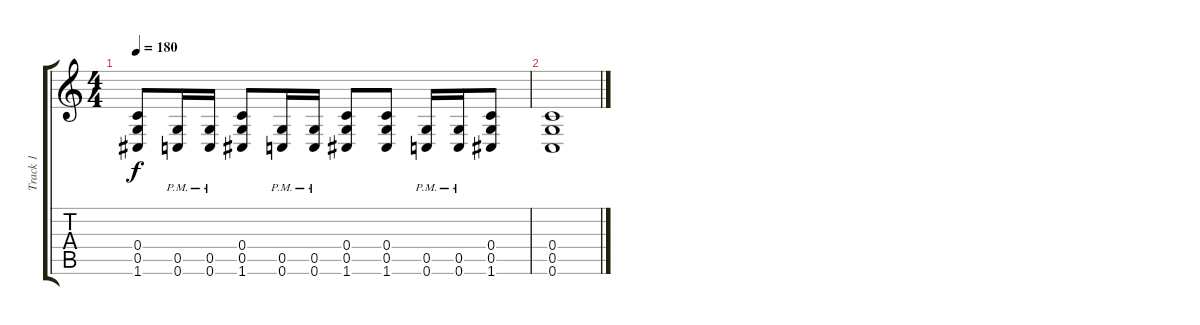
\track ("Track 1" "Track 1") {instrument distortionguitar}
\staff {score tabs}
\tuning (D4 A3 F3 C3 G2 C2) {hide}
\ts (4 4)
\tempo 180
\clef g2
\ks c
(0.4 0.5 1.6).8{dy f} (0.5{pm} 0.6{pm}).16 (0.5{pm} 0.6{pm}).16 (0.4 0.5 1.6).8 (0.5{pm} 0.6{pm}).16 (0.5{pm} 0.6{pm}).16 (0.4 0.5 1.6).8 (0.4 0.5 1.6).8 (0.5{pm} 0.6).16 (0.5{pm} 0.6{pm}).16 (0.4 0.5 1.6).8 |
(0.4 0.5 0.6).1
